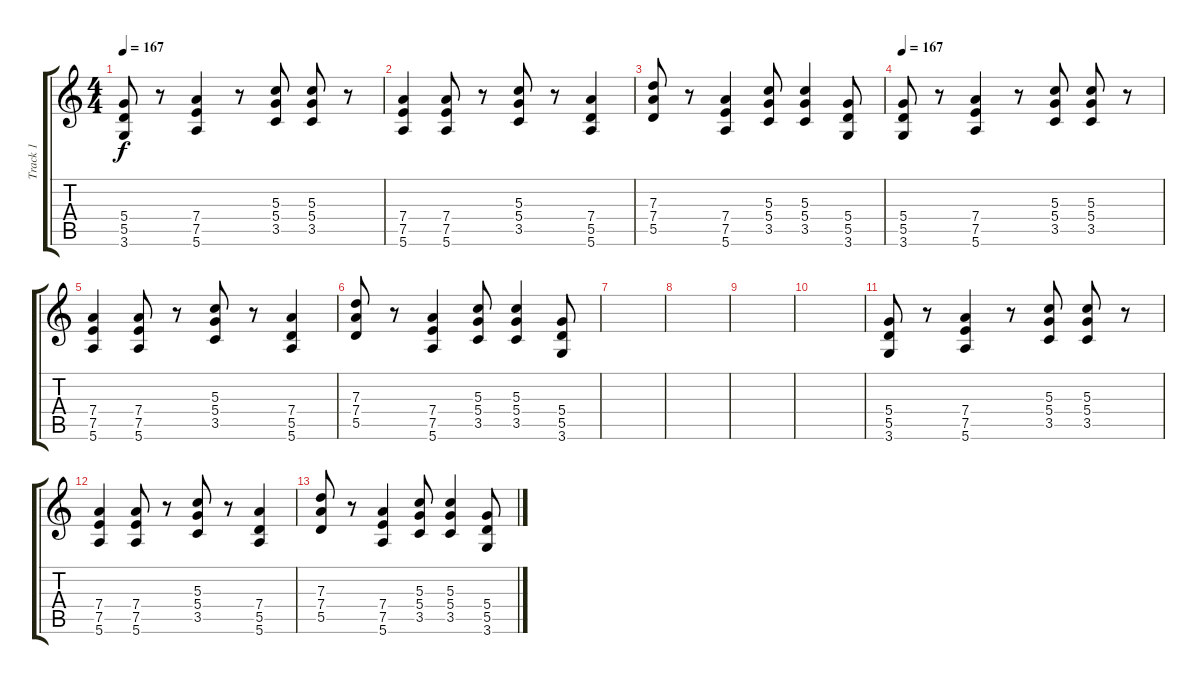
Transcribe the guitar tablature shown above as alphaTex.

\track ("Track 1" "Track 1") {instrument distortionguitar}
\staff {score tabs}
\tuning (E4 B3 G3 D3 A2 E2) {hide}
\ts (4 4)
\tempo 167
\clef g2
\ks c
(5.4 5.5 3.6).8{dy f instrument distortionguitar} r.8 (7.4 7.5 5.6).4 r.8 (5.3 5.4 3.5).8 (5.3 5.4 3.5).8 r.8 |
(7.4 7.5 5.6).4 (7.4 7.5 5.6).8 r.8 (5.3 5.4 3.5).8 r.8 (7.4 5.5 5.6).4 |
(7.3 7.4 5.5).8 r.8 (7.4 7.5 5.6).4 (5.3 5.4 3.5).8 (5.3 5.4 3.5).4 (5.4 5.5 3.6).8 |
\tempo 167
(5.4 5.5 3.6).8 r.8 (7.4 7.5 5.6).4 r.8 (5.3 5.4 3.5).8 (5.3 5.4 3.5).8 r.8 |
(7.4 7.5 5.6).4 (7.4 7.5 5.6).8 r.8 (5.3 5.4 3.5).8 r.8 (7.4 5.5 5.6).4 |
(7.3 7.4 5.5).8 r.8 (7.4 7.5 5.6).4 (5.3 5.4 3.5).8 (5.3 5.4 3.5).4 (5.4 5.5 3.6).8 |
|
|
|
|
(5.4 5.5 3.6).8 r.8 (7.4 7.5 5.6).4 r.8 (5.3 5.4 3.5).8 (5.3 5.4 3.5).8 r.8 |
(7.4 7.5 5.6).4 (7.4 7.5 5.6).8 r.8 (5.3 5.4 3.5).8 r.8 (7.4 5.5 5.6).4 |
(7.3 7.4 5.5).8 r.8 (7.4 7.5 5.6).4 (5.3 5.4 3.5).8 (5.3 5.4 3.5).4 (5.4 5.5 3.6).8
